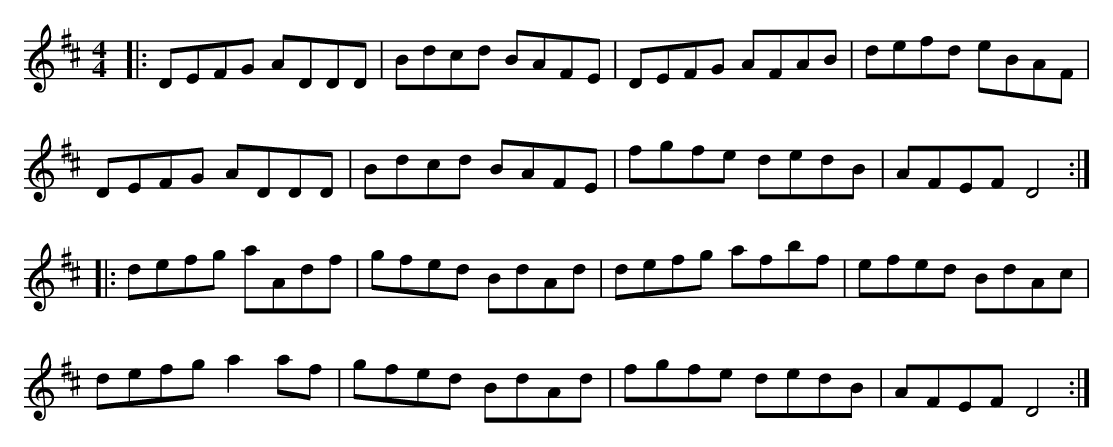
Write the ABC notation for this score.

X:1
M:4/4
K:D
|: DEFG ADDD | Bdcd BAFE | DEFG AFAB | defd eBAF |
DEFG ADDD | Bdcd BAFE | fgfe dedB | AFEF D4 :|
|: defg aAdf | gfed BdAd | defg afbf | efed BdAc |
defg a2 af | gfed BdAd | fgfe dedB| AFEF D4 :|
